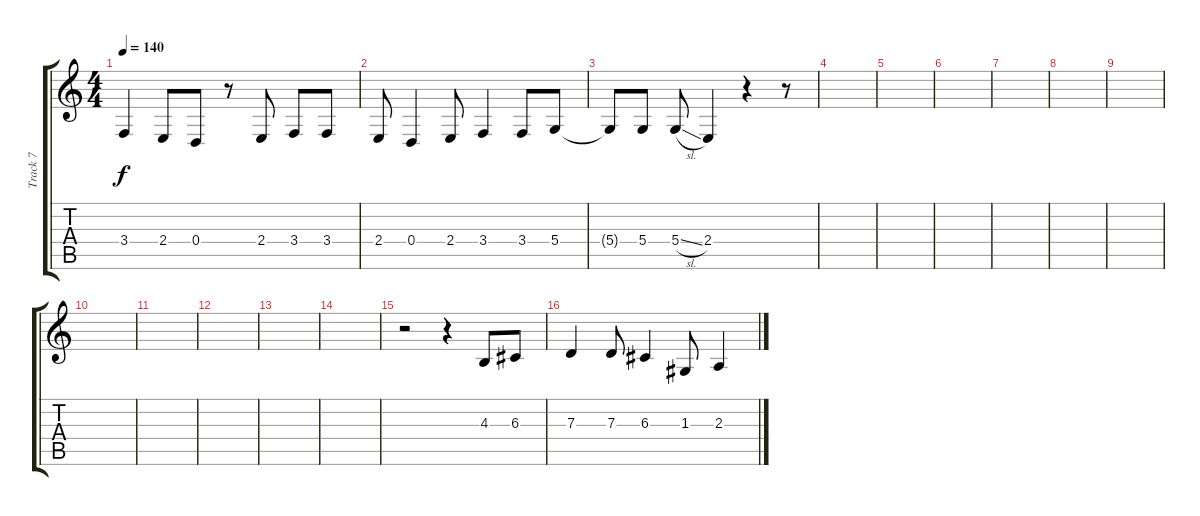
\track ("Track 7" "Track 7") {instrument lead6voice}
\staff {score tabs}
\tuning (E4 B3 G3 D3 A2 E2) {hide}
\ts (4 4)
\tempo 140
\clef g2
\ks c
3.4.4{dy f} 2.4.8 0.4.8 r.8 2.4.8 3.4.8 3.4.8 |
2.4.8 0.4.4 2.4.8 3.4.4 3.4.8 5.4.8 |
5.4{t}.8 5.4.8 5.4{sl}.8 2.4.4 r.4 r.8 |
|
|
|
|
|
|
|
|
|
|
|
r.2 r.4 4.3.8 6.3.8 |
7.3.4 7.3.8 6.3.4 1.3.8 2.3.4
